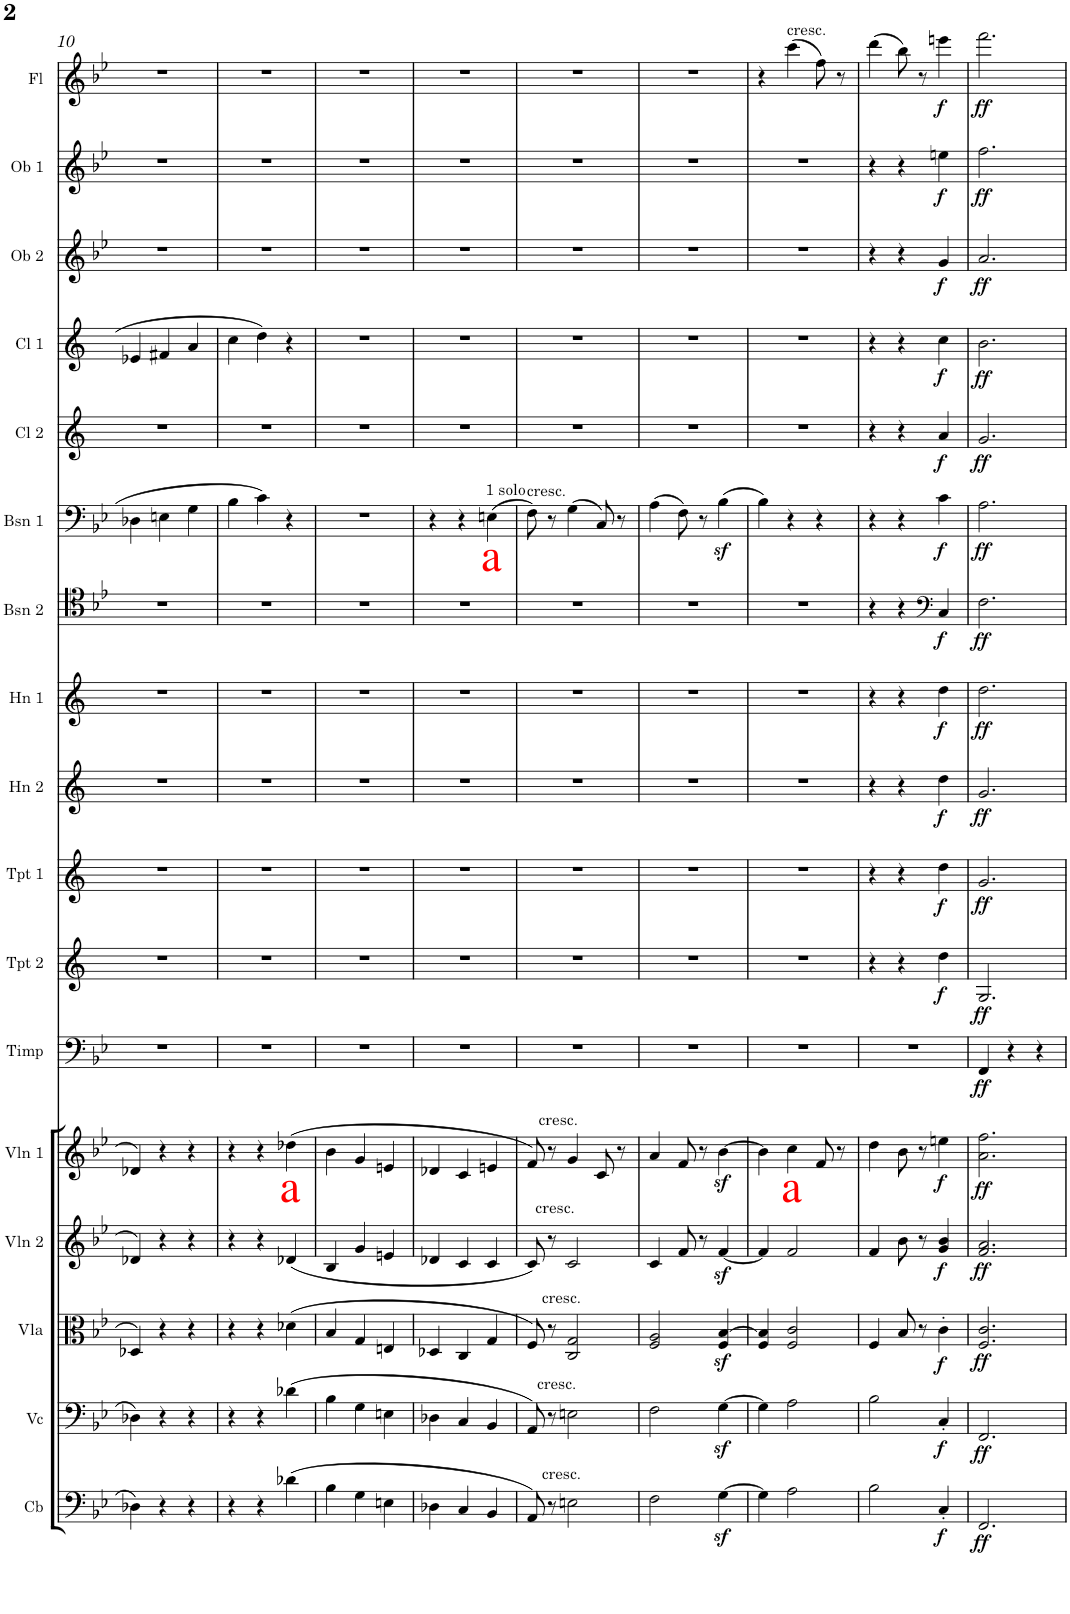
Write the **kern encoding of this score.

**kern	**dynam	**kern	**dynam	**kern	**dynam	**kern	**dynam	**kern	**text	**dynam	**kern	**dynam	**kern	**dynam	**kern	**dynam	**kern	**dynam	**kern	**dynam	**kern	**dynam	**kern	**text	**dynam	**kern	**dynam	**kern	**dynam	**kern	**dynam	**kern	**dynam	**kern	**dynam
*part17	*part17	*part16	*part16	*part15	*part15	*part14	*part14	*part13	*part13	*part13	*part12	*part12	*part11	*part11	*part10	*part10	*part9	*part9	*part8	*part8	*part7	*part7	*part6	*part6	*part6	*part5	*part5	*part4	*part4	*part3	*part3	*part2	*part2	*part1	*part1
*staff17	*staff17	*staff16	*staff16	*staff15	*staff15	*staff14	*staff14	*staff13	*staff13	*staff13	*staff12	*staff12	*staff11	*staff11	*staff10	*staff10	*staff9	*staff9	*staff8	*staff8	*staff7	*staff7	*staff6	*staff6	*staff6	*staff5	*staff5	*staff4	*staff4	*staff3	*staff3	*staff2	*staff2	*staff1	*staff1
*I"Contrabass	*	*I"Violoncello	*	*I"Viola	*	*I"Violin 2	*	*I"Violin 1	*	*	*I"Timpani	*	*I"Bb Trumpet 2	*	*I"Bb Trumpet 1	*	*I"Bb (basso) Horn 2	*	*I"Bb (basso) Horn 1	*	*I"Bassoon 2	*	*I"Bassoon 1	*	*	*I"Bb Clarinet 2	*	*I"Bb Clarinet 1	*	*I"Oboe 2	*	*I"Oboe 1	*	*I"Flute	*
*I'Cb	*	*I'Vc	*	*I'Vla	*	*I'Vln 2	*	*I'Vln 1	*	*	*I'Timp	*	*I'Tpt 2	*	*I'Tpt 1	*	*I'Hn 2	*	*I'Hn 1	*	*I'Bsn 2	*	*I'Bsn 1	*	*	*I'Cl 2	*	*I'Cl 1	*	*I'Ob 2	*	*I'Ob 1	*	*I'Fl	*
!!LO:PB:g=z
*clefF4	*	*clefF4	*	*clefC3	*	*clefG2	*	*clefG2	*	*	*clefF4	*	*clefG2	*	*clefG2	*	*clefG2	*	*clefG2	*	*clefC4	*	*clefF4	*	*	*clefG2	*	*clefG2	*	*clefG2	*	*clefG2	*	*clefG2	*
*Trd7c12	*	*	*	*	*	*	*	*	*	*	*	*	*Trd1c2	*	*Trd1c2	*	*Trd4c7	*	*Trd4c7	*	*	*	*	*	*	*Trd1c2	*	*Trd1c2	*	*	*	*	*	*	*
*k[b-e-]	*	*k[b-e-]	*	*k[b-e-]	*	*k[b-e-]	*	*k[b-e-]	*	*	*k[b-e-]	*	*k[]	*	*k[]	*	*k[]	*	*k[]	*	*k[b-e-]	*	*k[b-e-]	*	*	*k[]	*	*k[]	*	*k[b-e-]	*	*k[b-e-]	*	*k[b-e-]	*
*M3/4	*	*M3/4	*	*M3/4	*	*M3/4	*	*M3/4	*	*	*M3/4	*	*M3/4	*	*M3/4	*	*M3/4	*	*M3/4	*	*M3/4	*	*M3/4	*	*	*M3/4	*	*M3/4	*	*M3/4	*	*M3/4	*	*M3/4	*
=10	=10	=10	=10	=10	=10	=10	=10	=10	=10	=10	=10	=10	=10	=10	=10	=10	=10	=10	=10	=10	=10	=10	=10	=10	=10	=10	=10	=10	=10	=10	=10	=10	=10	=10	=10
4D-X\	.	4D-X\	.	4D-X/	.	4d-X/	.	4d-X/	.	.	2.r	.	2.r	.	2.r	.	2.r	.	2.r	.	2.r	.	4D-X\	.	.	2.r	.	4e-X/	.	2.r	.	2.r	.	2.r	.
4r	.	4r	.	4r	.	4r	.	4r	.	.	.	.	.	.	.	.	.	.	.	.	.	.	4En\	.	.	.	.	4f#X/	.	.	.	.	.	.	.
4r	.	4r	.	4r	.	4r	.	4r	.	.	.	.	.	.	.	.	.	.	.	.	.	.	4G\	.	.	.	.	4a/	.	.	.	.	.	.	.
=11	=11	=11	=11	=11	=11	=11	=11	=11	=11	=11	=11	=11	=11	=11	=11	=11	=11	=11	=11	=11	=11	=11	=11	=11	=11	=11	=11	=11	=11	=11	=11	=11	=11	=11	=11
4r	.	4r	.	4r	.	4r	.	4r	.	.	2.r	.	2.r	.	2.r	.	2.r	.	2.r	.	2.r	.	4B-\	.	.	2.r	.	4cc\	.	2.r	.	2.r	.	2.r	.
4r	.	4r	.	4r	.	4r	.	4r	.	.	.	.	.	.	.	.	.	.	.	.	.	.	4c\	.	.	.	.	4dd\	.	.	.	.	.	.	.
!	!	!	!	!	!	!	!	!	!LO:LY:b:color=#FF0000	!	!	!	!	!	!	!	!	!	!	!	!	!	!	!	!	!	!	!	!	!	!	!	!	!	!
(4d-X\	.	(4d-X\	.	(4d-X\	.	(4d-X/	.	(4dd-X\	a	.	.	.	.	.	.	.	.	.	.	.	.	.	4r	.	.	.	.	4r	.	.	.	.	.	.	.
=12	=12	=12	=12	=12	=12	=12	=12	=12	=12	=12	=12	=12	=12	=12	=12	=12	=12	=12	=12	=12	=12	=12	=12	=12	=12	=12	=12	=12	=12	=12	=12	=12	=12	=12	=12
4B-\	.	4B-\	.	4B-/	.	4B-/	.	4b-\	.	.	2.r	.	2.r	.	2.r	.	2.r	.	2.r	.	2.r	.	2.r	.	.	2.r	.	2.r	.	2.r	.	2.r	.	2.r	.
4G\	.	4G\	.	4G/	.	4g/	.	4g/	.	.	.	.	.	.	.	.	.	.	.	.	.	.	.	.	.	.	.	.	.	.	.	.	.	.	.
4En\	.	4En\	.	4En/	.	4en/	.	4en/	.	.	.	.	.	.	.	.	.	.	.	.	.	.	.	.	.	.	.	.	.	.	.	.	.	.	.
=13	=13	=13	=13	=13	=13	=13	=13	=13	=13	=13	=13	=13	=13	=13	=13	=13	=13	=13	=13	=13	=13	=13	=13	=13	=13	=13	=13	=13	=13	=13	=13	=13	=13	=13	=13
4D-X\	.	4D-X\	.	4D-X/	.	4d-X/	.	4d-X/	.	.	2.r	.	2.r	.	2.r	.	2.r	.	2.r	.	2.r	.	4r	.	.	2.r	.	2.r	.	2.r	.	2.r	.	2.r	.
4C/	.	4C/	.	4C/	.	4c/	.	4c/	.	.	.	.	.	.	.	.	.	.	.	.	.	.	4r	.	.	.	.	.	.	.	.	.	.	.	.
!	!	!	!	!	!	!	!	!	!	!	!	!	!	!	!	!	!	!	!	!	!	!	!LO:TX:a:t=1 solo	!	!	!	!	!	!	!	!	!	!	!	!
!	!	!	!	!	!	!	!	!	!	!	!	!	!	!	!	!	!	!	!	!	!	!	!	!LO:LY:b:color=#FF0000	!	!	!	!	!	!	!	!	!	!	!
4BB-/	.	4BB-/	.	4G/	.	4c/	.	4en/	.	.	.	.	.	.	.	.	.	.	.	.	.	.	(4En\	a	.	.	.	.	.	.	.	.	.	.	.
=14	=14	=14	=14	=14	=14	=14	=14	=14	=14	=14	=14	=14	=14	=14	=14	=14	=14	=14	=14	=14	=14	=14	=14	=14	=14	=14	=14	=14	=14	=14	=14	=14	=14	=14	=14
!	!	!	!	!	!	!	!	!	!	!	!	!	!	!	!	!	!	!	!	!	!	!	!LO:TX:a:t=cresc.	!	!	!	!	!	!	!	!	!	!	!	!
8AA/)	.	8AA/)	.	8F/)	.	8c/)	.	8f/)	.	.	2.r	.	2.r	.	2.r	.	2.r	.	2.r	.	2.r	.	8F\)	.	.	2.r	.	2.r	.	2.r	.	2.r	.	2.r	.
8r	.	8r	.	8r	.	8r	.	8r	.	.	.	.	.	.	.	.	.	.	.	.	.	.	8r	.	.	.	.	.	.	.	.	.	.	.	.
!	!	!	!	!	!	!	!	!LO:TX:a:t=cresc.	!	!	!	!	!	!	!	!	!	!	!	!	!	!	!	!	!	!	!	!	!	!	!	!	!	!	!
!	!	!	!	!	!	!LO:TX:a:t=cresc.	!	!	!	!	!	!	!	!	!	!	!	!	!	!	!	!	!	!	!	!	!	!	!	!	!	!	!	!	!
!	!	!	!	!LO:TX:a:t=cresc.	!	!	!	!	!	!	!	!	!	!	!	!	!	!	!	!	!	!	!	!	!	!	!	!	!	!	!	!	!	!	!
!	!	!LO:TX:a:t=cresc.	!	!	!	!	!	!	!	!	!	!	!	!	!	!	!	!	!	!	!	!	!	!	!	!	!	!	!	!	!	!	!	!	!
!LO:TX:a:t=cresc.	!	!	!	!	!	!	!	!	!	!	!	!	!	!	!	!	!	!	!	!	!	!	!	!	!	!	!	!	!	!	!	!	!	!	!
2En\	.	2En\	.	2C/ 2G/	.	2c/	.	4g/	.	.	.	.	.	.	.	.	.	.	.	.	.	.	(4G\	.	.	.	.	.	.	.	.	.	.	.	.
.	.	.	.	.	.	.	.	8c/	.	.	.	.	.	.	.	.	.	.	.	.	.	.	8C/)	.	.	.	.	.	.	.	.	.	.	.	.
.	.	.	.	.	.	.	.	8r	.	.	.	.	.	.	.	.	.	.	.	.	.	.	8r	.	.	.	.	.	.	.	.	.	.	.	.
=15	=15	=15	=15	=15	=15	=15	=15	=15	=15	=15	=15	=15	=15	=15	=15	=15	=15	=15	=15	=15	=15	=15	=15	=15	=15	=15	=15	=15	=15	=15	=15	=15	=15	=15	=15
2F\	.	2F\	.	2F/ 2A/	.	4c/	.	4a/	.	.	2.r	.	2.r	.	2.r	.	2.r	.	2.r	.	2.r	.	(4A\	.	.	2.r	.	2.r	.	2.r	.	2.r	.	2.r	.
.	.	.	.	.	.	8f/	.	8f/	.	.	.	.	.	.	.	.	.	.	.	.	.	.	8F\)	.	.	.	.	.	.	.	.	.	.	.	.
.	.	.	.	.	.	8r	.	8r	.	.	.	.	.	.	.	.	.	.	.	.	.	.	8r	.	.	.	.	.	.	.	.	.	.	.	.
[4Gz<\	.	[4Gz<\	.	4F/z< [4B-/z<	.	[4fz</	.	[4b-z<\	.	.	.	.	.	.	.	.	.	.	.	.	.	.	(4B-z<\	.	.	.	.	.	.	.	.	.	.	.	.
=16	=16	=16	=16	=16	=16	=16	=16	=16	=16	=16	=16	=16	=16	=16	=16	=16	=16	=16	=16	=16	=16	=16	=16	=16	=16	=16	=16	=16	=16	=16	=16	=16	=16	=16	=16
4G\]	.	4G\]	.	4F/ 4B-/]	.	4f/]	.	4b-\]	.	.	2.r	.	2.r	.	2.r	.	2.r	.	2.r	.	2.r	.	4B-\)	.	.	2.r	.	2.r	.	2.r	.	2.r	.	4r	.
!	!	!	!	!	!	!	!	!	!	!	!	!	!	!	!	!	!	!	!	!	!	!	!	!	!	!	!	!	!	!	!	!	!	!LO:TX:a:t=cresc.	!
!	!	!	!	!	!	!	!	!	!LO:LY:b:color=#FF0000	!	!	!	!	!	!	!	!	!	!	!	!	!	!	!	!	!	!	!	!	!	!	!	!	!	!
2A\	.	2A\	.	2F/ 2c/	.	2f/	.	4cc\	a	.	.	.	.	.	.	.	.	.	.	.	.	.	4r	.	.	.	.	.	.	.	.	.	.	(4ccc\	.
.	.	.	.	.	.	.	.	8f/	.	.	.	.	.	.	.	.	.	.	.	.	.	.	4r	.	.	.	.	.	.	.	.	.	.	8ff\)	.
.	.	.	.	.	.	.	.	8r	.	.	.	.	.	.	.	.	.	.	.	.	.	.	.	.	.	.	.	.	.	.	.	.	.	8r	.
=17	=17	=17	=17	=17	=17	=17	=17	=17	=17	=17	=17	=17	=17	=17	=17	=17	=17	=17	=17	=17	=17	=17	=17	=17	=17	=17	=17	=17	=17	=17	=17	=17	=17	=17	=17
2B-\	.	2B-\	.	4F/	.	4f/	.	4dd\	.	.	2.r	.	4r	.	4r	.	4r	.	4r	.	4r	.	4r	.	.	4r	.	4r	.	4r	.	4r	.	(4ddd\	.
.	.	.	.	8B-/	.	8b-\	.	8b-\	.	.	.	.	4r	.	4r	.	4r	.	4r	.	4r	.	4r	.	.	4r	.	4r	.	4r	.	4r	.	8bb-\)	.
.	.	.	.	8r	.	8r	.	8r	.	.	.	.	.	.	.	.	.	.	.	.	.	.	.	.	.	.	.	.	.	.	.	.	.	8r	.
*	*	*	*	*	*	*	*	*	*	*	*	*	*	*	*	*	*	*	*	*	*clefF4	*	*	*	*	*	*	*	*	*	*	*	*	*	*
!	!LO:DY:b	!	!LO:DY:b	!	!LO:DY:b	!	!LO:DY:b	!	!	!LO:DY:b	!	!	!	!LO:DY:b	!	!LO:DY:b	!	!LO:DY:b	!	!LO:DY:b	!	!LO:DY:b	!	!	!LO:DY:b	!	!LO:DY:b	!	!LO:DY:b	!	!LO:DY:b	!	!LO:DY:b	!	!LO:DY:b
4C'/	f	4C'/	f	4c'\	f	4g/ 4b-/	f	4een\	.	f	.	.	4dd\	f	4dd\	f	4dd\	f	4dd\	f	4C/	f	4c\	.	f	4a/	f	4cc\	f	4g/	f	4een\	f	4eeen\	f
=18	=18	=18	=18	=18	=18	=18	=18	=18	=18	=18	=18	=18	=18	=18	=18	=18	=18	=18	=18	=18	=18	=18	=18	=18	=18	=18	=18	=18	=18	=18	=18	=18	=18	=18	=18
!	!LO:DY:b	!	!LO:DY:b	!	!LO:DY:b	!	!LO:DY:b	!	!	!LO:DY:b	!	!LO:DY:b	!	!LO:DY:b	!	!LO:DY:b	!	!LO:DY:b	!	!LO:DY:b	!	!LO:DY:b	!	!	!LO:DY:b	!	!LO:DY:b	!	!LO:DY:b	!	!LO:DY:b	!	!LO:DY:b	!	!LO:DY:b
2.FF/	ff	2.FF/	ff	2.F/ 2.c/	ff	2.f/ 2.a/	ff	2.a\ 2.ff\	.	ff	4FF/	ff	2.G/	ff	2.g/	ff	2.g/	ff	2.dd\	ff	2.F\	ff	2.A\	.	ff	2.g/	ff	2.b\	ff	2.a/	ff	2.ff\	ff	2.fff\	ff
.	.	.	.	.	.	.	.	.	.	.	4r	.	.	.	.	.	.	.	.	.	.	.	.	.	.	.	.	.	.	.	.	.	.	.	.
.	.	.	.	.	.	.	.	.	.	.	4r	.	.	.	.	.	.	.	.	.	.	.	.	.	.	.	.	.	.	.	.	.	.	.	.
=	=	=	=	=	=	=	=	=	=	=	=	=	=	=	=	=	=	=	=	=	=	=	=	=	=	=	=	=	=	=	=	=	=	=	=
*-	*-	*-	*-	*-	*-	*-	*-	*-	*-	*-	*-	*-	*-	*-	*-	*-	*-	*-	*-	*-	*-	*-	*-	*-	*-	*-	*-	*-	*-	*-	*-	*-	*-	*-	*-
